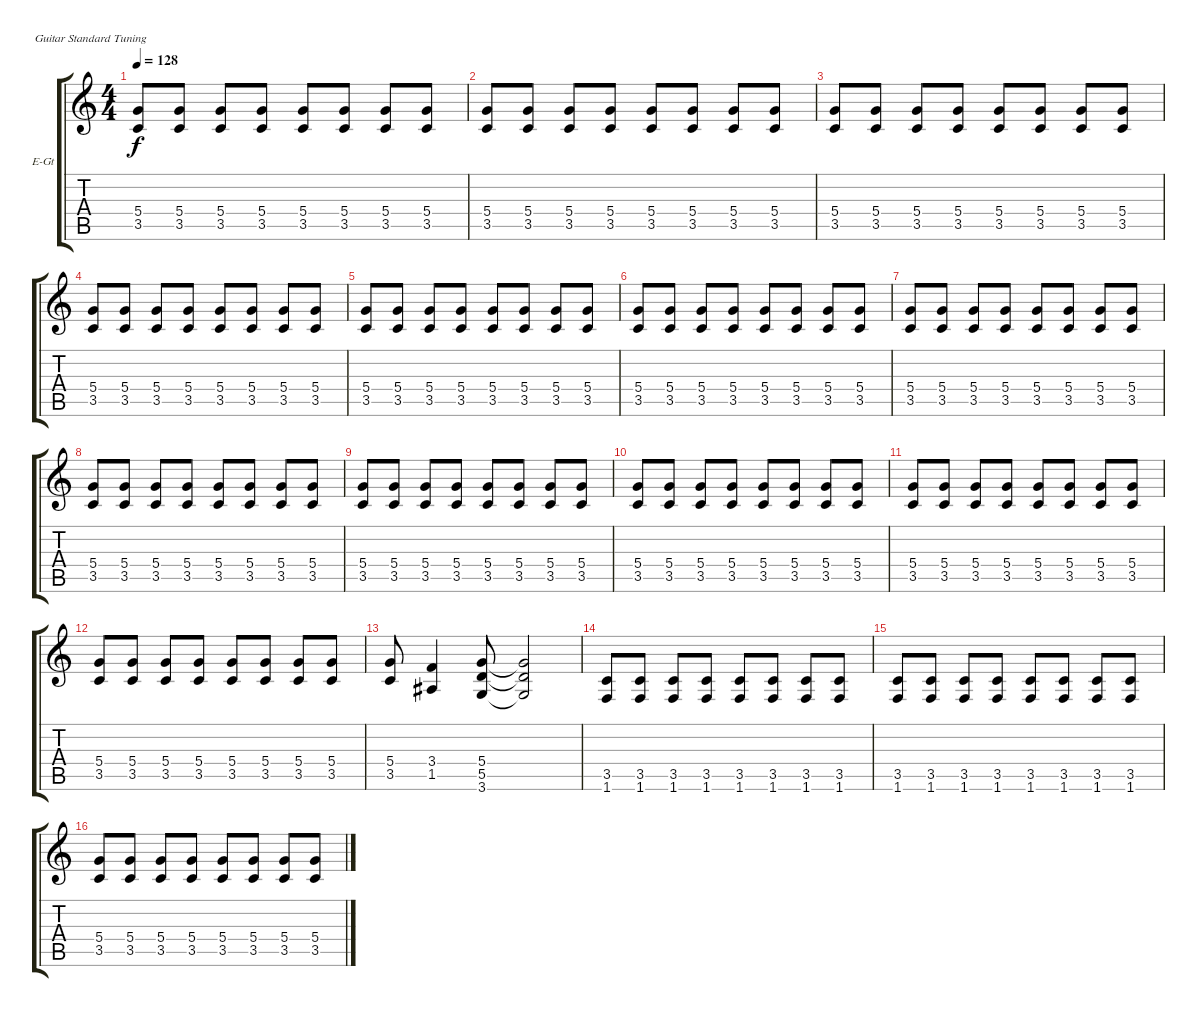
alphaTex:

\bracketExtendMode groupsimilarinstruments
\firstSystemTrackNameOrientation horizontal
\otherSystemsTrackNameOrientation horizontal
\track ("Rhythm Guitar" "E-Gt") {instrument electricguitarmuted}
\staff {score tabs}
\tuning (E4 B3 G3 D3 A2 E2)
\ts (4 4)
\tempo 128
\clef g2
\ks c
(5.4 3.5).8{dy f} (5.4 3.5).8 (5.4 3.5).8 (5.4 3.5).8 (5.4 3.5).8 (5.4 3.5).8 (5.4 3.5).8 (5.4 3.5).8 |
(5.4 3.5).8 (5.4 3.5).8 (5.4 3.5).8 (5.4 3.5).8 (5.4 3.5).8 (5.4 3.5).8 (5.4 3.5).8 (5.4 3.5).8 |
(5.4 3.5).8 (5.4 3.5).8 (5.4 3.5).8 (5.4 3.5).8 (5.4 3.5).8 (5.4 3.5).8 (5.4 3.5).8 (5.4 3.5).8 |
(5.4 3.5).8 (5.4 3.5).8 (5.4 3.5).8 (5.4 3.5).8 (5.4 3.5).8 (5.4 3.5).8 (5.4 3.5).8 (5.4 3.5).8 |
(5.4 3.5).8 (5.4 3.5).8 (5.4 3.5).8 (5.4 3.5).8 (5.4 3.5).8 (5.4 3.5).8 (5.4 3.5).8 (5.4 3.5).8 |
(5.4 3.5).8 (5.4 3.5).8 (5.4 3.5).8 (5.4 3.5).8 (5.4 3.5).8 (5.4 3.5).8 (5.4 3.5).8 (5.4 3.5).8 |
(5.4 3.5).8 (5.4 3.5).8 (5.4 3.5).8 (5.4 3.5).8 (5.4 3.5).8 (5.4 3.5).8 (5.4 3.5).8 (5.4 3.5).8 |
(5.4 3.5).8 (5.4 3.5).8 (5.4 3.5).8 (5.4 3.5).8 (5.4 3.5).8 (5.4 3.5).8 (5.4 3.5).8 (5.4 3.5).8 |
(5.4 3.5).8 (5.4 3.5).8 (5.4 3.5).8 (5.4 3.5).8 (5.4 3.5).8 (5.4 3.5).8 (5.4 3.5).8 (5.4 3.5).8 |
(5.4 3.5).8 (5.4 3.5).8 (5.4 3.5).8 (5.4 3.5).8 (5.4 3.5).8 (5.4 3.5).8 (5.4 3.5).8 (5.4 3.5).8 |
(5.4 3.5).8 (5.4 3.5).8 (5.4 3.5).8 (5.4 3.5).8 (5.4 3.5).8 (5.4 3.5).8 (5.4 3.5).8 (5.4 3.5).8 |
(5.4 3.5).8 (5.4 3.5).8 (5.4 3.5).8 (5.4 3.5).8 (5.4 3.5).8 (5.4 3.5).8 (5.4 3.5).8 (5.4 3.5).8 |
(5.4 3.5).8 (3.4 1.5).4 (5.4 5.5 3.6).8 (5.4{t} 5.5{t} 3.6{t}).2 |
(3.5 1.6).8 (3.5 1.6).8 (3.5 1.6).8 (3.5 1.6).8 (3.5 1.6).8 (3.5 1.6).8 (3.5 1.6).8 (3.5 1.6).8 |
(3.5 1.6).8 (3.5 1.6).8 (3.5 1.6).8 (3.5 1.6).8 (3.5 1.6).8 (3.5 1.6).8 (3.5 1.6).8 (3.5 1.6).8 |
(5.4 3.5).8 (5.4 3.5).8 (5.4 3.5).8 (5.4 3.5).8 (5.4 3.5).8 (5.4 3.5).8 (5.4 3.5).8 (5.4 3.5).8
